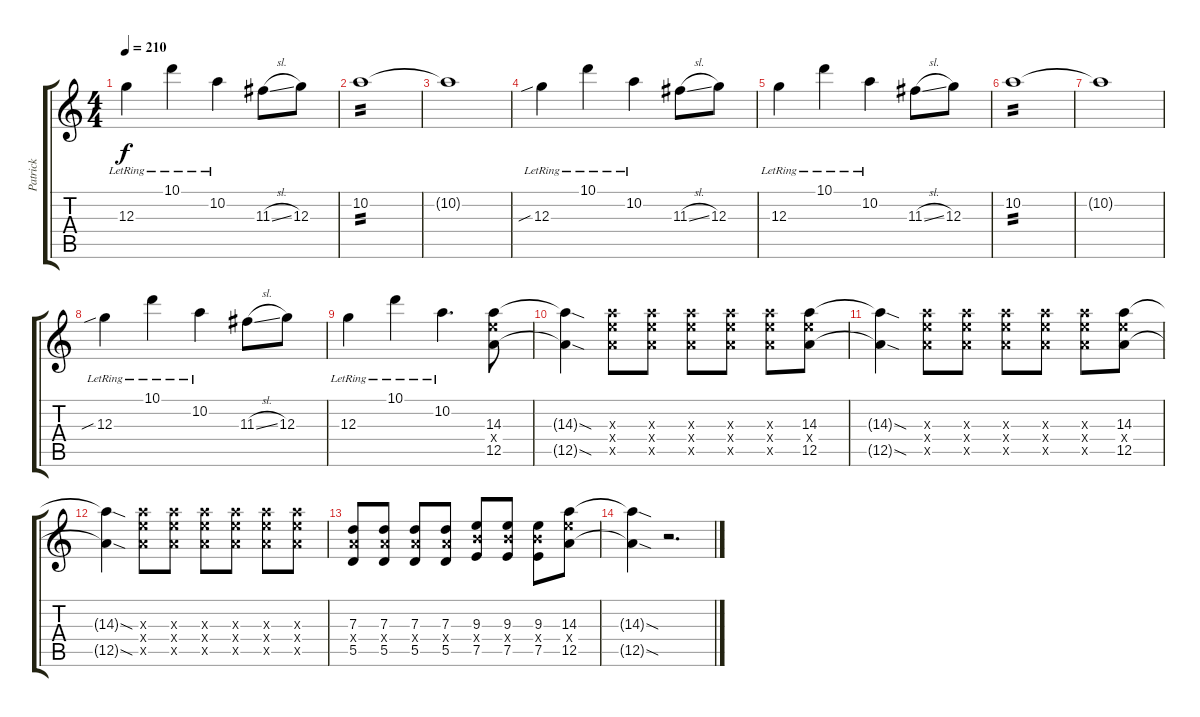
\track ("Patrick" "Patrick") {instrument distortionguitar}
\staff {score tabs}
\tuning (E4 B3 G3 D3 A2 D2) {hide}
\ts (4 4)
\tempo 210
\clef g2
\ks c
12.3{lr}.4{dy f} 10.1{lr}.4 10.2{lr}.4 11.3{sl}.8 12.3.8 |
10.2.1{tp 2} |
10.2{t}.1 |
12.3{sib lr}.4 10.1{lr}.4 10.2{lr}.4 11.3{sl}.8 12.3.8 |
12.3{lr}.4 10.1{lr}.4 10.2{lr}.4 11.3{sl}.8 12.3.8 |
10.2.1{tp 2} |
10.2{t}.1 |
12.3{sib lr}.4 10.1{lr}.4 10.2{lr}.4 11.3{sl}.8 12.3.8 |
12.3{lr}.4 10.1{lr}.4 10.2{lr}.4{d} (14.3 14.4{x} 12.5).8 |
(14.3{sod t} 12.5{sod t}).4 (14.3{x} 14.4{x} 12.5{x}).8 (14.3{x} 14.4{x} 12.5{x}).8 (14.3{x} 14.4{x} 12.5{x}).8 (14.3{x} 14.4{x} 12.5{x}).8 (14.3{x} 14.4{x} 12.5{x}).8 (14.3 14.4{x} 12.5).8 |
(14.3{sod t} 12.5{sod t}).4 (14.3{x} 14.4{x} 12.5{x}).8 (14.3{x} 14.4{x} 12.5{x}).8 (14.3{x} 14.4{x} 12.5{x}).8 (14.3{x} 14.4{x} 12.5{x}).8 (14.3{x} 14.4{x} 12.5{x}).8 (14.3 14.4{x} 12.5).8 |
(14.3{sod t} 12.5{sod t}).4 (14.3{x} 14.4{x} 12.5{x}).8 (14.3{x} 14.4{x} 12.5{x}).8 (14.3{x} 14.4{x} 12.5{x}).8 (14.3{x} 14.4{x} 12.5{x}).8 (14.3{x} 14.4{x} 12.5{x}).8 (14.3{x} 14.4{x} 12.5{x}).8 |
(7.3 7.4{x} 5.5).8 (7.3 7.4{x} 5.5).8 (7.3 7.4{x} 5.5).8 (7.3 7.4{x} 5.5).8 (9.3 9.4{x} 7.5).8 (9.3 9.4{x} 7.5).8 (9.3 9.4{x} 7.5).8 (14.3 14.4{x} 12.5).8 |
(14.3{sod t} 12.5{sod t}).4 r.2{d}
